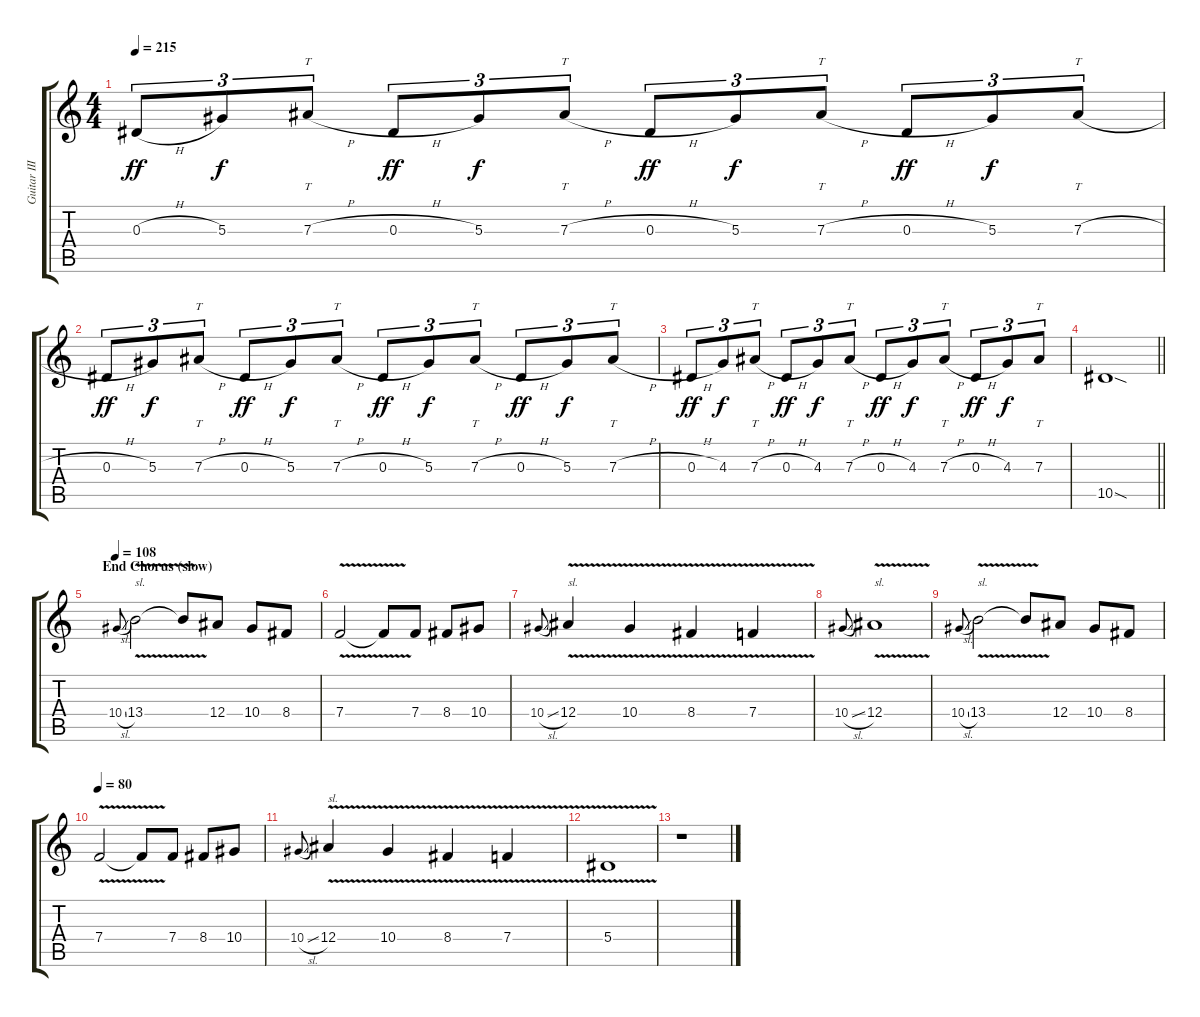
\track ("Guitar III" "Guitar III") {instrument distortionguitar}
\staff {score tabs}
\tuning (C4 G3 Eb3 Bb2 F2 C2) {hide}
\ts (4 4)
\tempo 215
\clef g2
\ks c
0.3{h}.8{tu (3 2) dy ff} 5.3.8{tu (3 2) dy f} 7.3{h}.8{tt tu (3 2)} 0.3{h}.8{tu (3 2) dy ff} 5.3.8{tu (3 2) dy f} 7.3{h}.8{tt tu (3 2)} 0.3{h}.8{tu (3 2) dy ff} 5.3.8{tu (3 2) dy f} 7.3{h}.8{tt tu (3 2)} 0.3{h}.8{tu (3 2) dy ff} 5.3.8{tu (3 2) dy f} 7.3{h}.8{tt tu (3 2)} |
0.3{h}.8{tu (3 2) dy ff} 5.3.8{tu (3 2) dy f} 7.3{h}.8{tt tu (3 2)} 0.3{h}.8{tu (3 2) dy ff} 5.3.8{tu (3 2) dy f} 7.3{h}.8{tt tu (3 2)} 0.3{h}.8{tu (3 2) dy ff} 5.3.8{tu (3 2) dy f} 7.3{h}.8{tt tu (3 2)} 0.3{h}.8{tu (3 2) dy ff} 5.3.8{tu (3 2) dy f} 7.3{h}.8{tt tu (3 2)} |
0.3{h}.8{tu (3 2) dy ff} 4.3.8{tu (3 2) dy f} 7.3{h}.8{tt tu (3 2)} 0.3{h}.8{tu (3 2) dy ff} 4.3.8{tu (3 2) dy f} 7.3{h}.8{tt tu (3 2)} 0.3{h}.8{tu (3 2) dy ff} 4.3.8{tu (3 2) dy f} 7.3{h}.8{tt tu (3 2)} 0.3{h}.8{tu (3 2) dy ff} 4.3.8{tu (3 2) dy f} 7.3.8{tt tu (3 2)} |
\barLineRight lightlight
10.5{sod}.1 |
\section ("" "End Chorus (slow)")
\tempo 108
10.4{sl}.8{gr onbeat} 13.4{v}.2{txt "sl." volume 12 balance 5} 13.4{t}.8 12.4.8 10.4.8 8.4.8 |
7.4{v}.2 7.4{t}.8 7.4.8 8.4.8 10.4.8 |
10.4{sl}.8{gr onbeat} 12.4{v}.4{txt "sl."} 10.4{v}.4 8.4{v}.4 7.4{v}.4 |
10.4{sl}.8{gr onbeat} 12.4{v}.1{txt "sl."} |
10.4{sl}.8{gr onbeat} 13.4{v}.2{txt "sl."} 13.4{t}.8 12.4.8 10.4.8 8.4.8 |
\tempo 80
7.4{v}.2 7.4{t}.8 7.4.8 8.4.8 10.4.8 |
10.4{sl}.8{gr onbeat} 12.4{v}.4{txt "sl."} 10.4{v}.4 8.4{v}.4 7.4{v}.4 |
5.4{v}.1{volume 4} |
r.1
